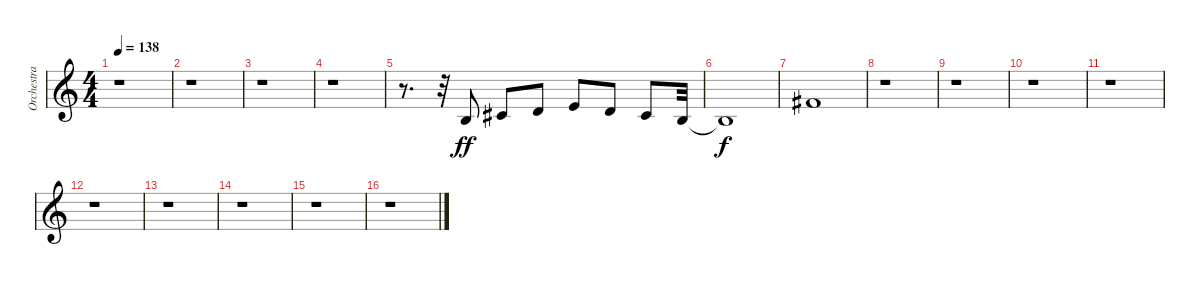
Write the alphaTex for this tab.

\track (" Orchestral Strings 2" " Orchestra") {instrument stringensemble2}
\staff {score}
\tuning (E4 B3 G3 D3 A2 E2) {hide}
\ts (4 4)
\tempo 138
\clef g2
\ks c
r.1{dy f} |
r.1 |
r.1 |
r.1 |
r.8{d} r.32 0.2.8{dy ff} 2.2.8 3.2.8 0.1.8 3.2.8 2.2.8 0.2.32 |
0.2{t}.1{dy f} |
2.1.1 |
r.1 |
r.1 |
r.1 |
r.1 |
r.1 |
r.1 |
r.1 |
r.1 |
r.1
